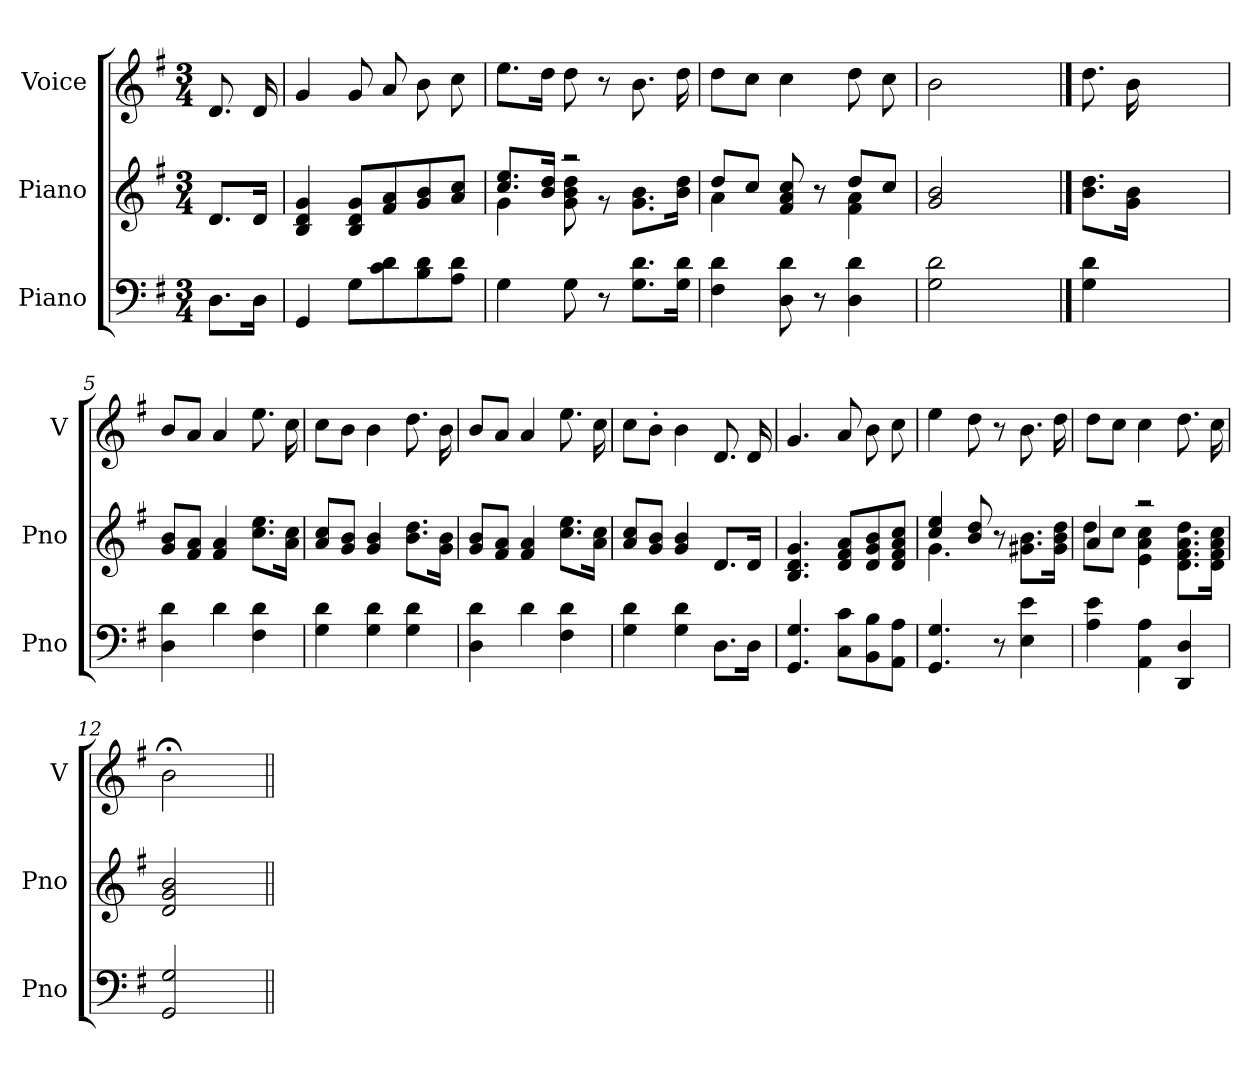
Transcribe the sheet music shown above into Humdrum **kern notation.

**kern	**kern	**kern
*part3	*part2	*part1
*staff3	*staff2	*staff1
*I"Piano	*I"Piano	*I"Voice
*I'Pno	*I'Pno	*I'V
*clefF4	*clefG2	*clefG2
*k[f#]	*k[f#]	*k[f#]
*M3/4	*M3/4	*M3/4
*MM86	*MM86	*MM86
=	=	=
8.D\L	8.d/L	8.d/
16D\Jk	16d/Jk	16d/
=1	=1	=1
4GG/	4B/ 4d/ 4g/	4g/
8G\L	8B/ 8d/ 8g/L	8g/
8c\ 8d\	8f#/ 8a/	8a/
8B\ 8d\	8g/ 8b/	8b\
8A\ 8d\J	8a/ 8cc/J	8cc\
=2	=2	=2
*	*^	*
4G\	8.cc/ 8.ee/L	4g\	8.ee\L
.	16b/ 16dd/Jk	.	16dd\Jk
8G\	2r	8g\ 8b\ 8dd\	8dd\
8r	.	8r	8r
8.G\ 8.d\L	.	8.g\ 8.b\L	8.b\
16G\ 16d\Jk	.	16b\ 16dd\Jk	16dd\
=3	=3	=3	=3
4F#\ 4d\	8dd/L	4a\	8dd\L
.	8cc/J	.	8cc\J
8D\ 8d\	8f#/ 8a/ 8cc/	4ryy	4cc\
8r	8r	.	.
4D\ 4d\	8dd/L	4f#\ 4a\	8dd\
.	8cc/J	.	8cc\
*	*v	*v	*
=4	=4	=4
2G\ 2d\	2g/ 2b/	2b\
4ryy	4ryy	4ryy
==	==	==
4G\ 4d\	8.b\ 8.dd\L	8.dd\
.	16g\ 16b\Jk	16b\
2ryy	2ryy	2ryy
!!LO:LB:g=z
=5	=5	=5
4D\ 4d\	8g/ 8b/L	8b/L
.	8f#/ 8a/J	8a/J
4d\	4f#/ 4a/	4a/
4F#\ 4d\	8.cc\ 8.ee\L	8.ee\
.	16a\ 16cc\Jk	16cc\
=6	=6	=6
4G\ 4d\	8a/ 8cc/L	8cc\L
.	8g/ 8b/J	8b\J
4G\ 4d\	4g/ 4b/	4b\
4G\ 4d\	8.b\ 8.dd\L	8.dd\
.	16g\ 16b\Jk	16b\
=7	=7	=7
4D\ 4d\	8g/ 8b/L	8b/L
.	8f#/ 8a/J	8a/J
4d\	4f#/ 4a/	4a/
4F#\ 4d\	8.cc\ 8.ee\L	8.ee\
.	16a\ 16cc\Jk	16cc\
=8	=8	=8
4G\ 4d\	8a/ 8cc/L	8cc\L
.	8g/ 8b/J	8b'\J
4G\ 4d\	4g/ 4b/	4b\
8.D\L	8.d/L	8.d/
16D\Jk	16d/Jk	16d/
=9	=9	=9
4.GG/ 4.G/	4.B/ 4.d/ 4.g/	4.g/
8C\ 8c\L	8d/ 8f#/ 8a/L	8a/
8BB\ 8B\	8d/ 8g/ 8b/	8b\
8AA\ 8A\J	8d/ 8f#/ 8a/ 8cc/J	8cc\
!!LO:LB:g=z
=10	=10	=10
*	*^	*
4.GG/ 4.G/	4cc/ 4ee/	4.g\	4ee\
.	8b/ 8dd/	.	8dd\
8r	8r	4.ryy	8r
4E\ 4e\	8.g#X\ 8.b\L	.	8.b\
.	16g#\ 16b\ 16dd\Jk	.	16dd\
=11	=11	=11	=11
4A\ 4e\	4a/	8dd\L	8dd\L
.	.	8cc\J	8cc\J
4AA\ 4A\	2r	4e\ 4a\ 4cc\	4cc\
4DD/ 4D/	.	8.d\ 8.f#\ 8.a\ 8.dd\L	8.dd\
.	.	16d\ 16f#\ 16a\ 16cc\Jk	16cc\
*	*v	*v	*
=12	=12	=12
2GG/ 2G/	2d/ 2g/ 2b/	2b;\
4ryy	4ryy	4ryy
=||	=||	=||
*-	*-	*-
